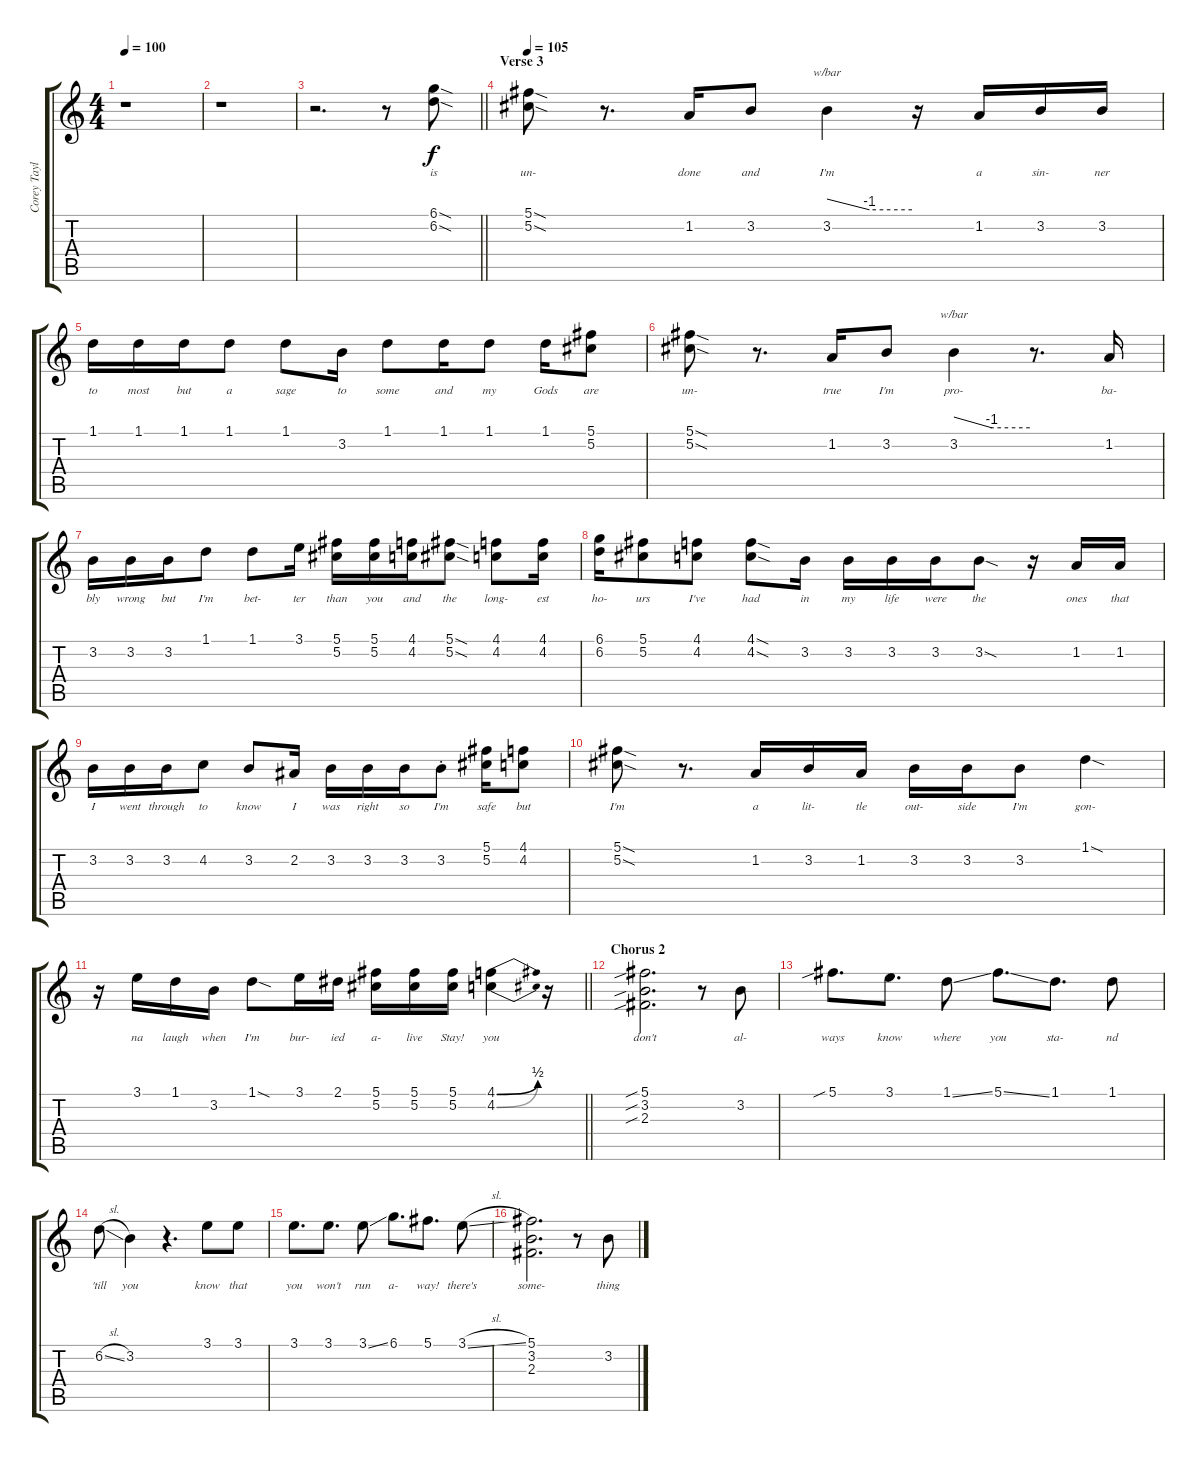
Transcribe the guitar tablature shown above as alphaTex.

\track ("Corey Taylor (Vocals)" "Corey Tayl") {instrument overdrivenguitar}
\staff {score tabs}
\tuning (Db4 Ab3 E3 B2 Gb2 B1) {hide}
\ts (4 4)
\tempo 100
\clef g2
\ks c
r.1{dy f} |
r.1 |
\barLineRight lightlight
r.2{d} r.8 (6.1{sod} 6.2{sod}).8{lyrics (0 "is") lyrics (1 "") lyrics (2 "") lyrics (3 "") lyrics (4 "")} |
\section ("" "Verse 3")
\tempo 105
(5.1{sod} 5.2{sod}).8{lyrics (0 "un-") lyrics (1 "") lyrics (2 "") lyrics (3 "") lyrics (4 "")} r.8{d} 1.2.16{lyrics (0 "done") lyrics (1 "") lyrics (2 "") lyrics (3 "") lyrics (4 "")} 3.2.8{lyrics (0 "and") lyrics (1 "") lyrics (2 "") lyrics (3 "") lyrics (4 "")} 3.2.4{tbe (custom default 0 0 30 -4 60 -4) lyrics (0 "I'm") lyrics (1 "") lyrics (2 "") lyrics (3 "") lyrics (4 "")} r.16 1.2.16{lyrics (0 "a") lyrics (1 "") lyrics (2 "") lyrics (3 "") lyrics (4 "")} 3.2.16{lyrics (0 "sin-") lyrics (1 "") lyrics (2 "") lyrics (3 "") lyrics (4 "")} 3.2.16{lyrics (0 "ner") lyrics (1 "") lyrics (2 "") lyrics (3 "") lyrics (4 "")} |
1.1.16{lyrics (0 "to") lyrics (1 "") lyrics (2 "") lyrics (3 "") lyrics (4 "")} 1.1.16{lyrics (0 "most") lyrics (1 "") lyrics (2 "") lyrics (3 "") lyrics (4 "")} 1.1.16{lyrics (0 "but") lyrics (1 "") lyrics (2 "") lyrics (3 "") lyrics (4 "")} 1.1.8{lyrics (0 "a") lyrics (1 "") lyrics (2 "") lyrics (3 "") lyrics (4 "")} 1.1.8{lyrics (0 "sage") lyrics (1 "") lyrics (2 "") lyrics (3 "") lyrics (4 "")} 3.2.16{lyrics (0 "to") lyrics (1 "") lyrics (2 "") lyrics (3 "") lyrics (4 "")} 1.1.8{lyrics (0 "some") lyrics (1 "") lyrics (2 "") lyrics (3 "") lyrics (4 "")} 1.1.16{lyrics (0 "and") lyrics (1 "") lyrics (2 "") lyrics (3 "") lyrics (4 "")} 1.1.8{lyrics (0 "my") lyrics (1 "") lyrics (2 "") lyrics (3 "") lyrics (4 "")} 1.1.16{lyrics (0 "Gods") lyrics (1 "") lyrics (2 "") lyrics (3 "") lyrics (4 "")} (5.1 5.2).8{lyrics (0 "are") lyrics (1 "") lyrics (2 "") lyrics (3 "") lyrics (4 "")} |
(5.1{sod} 5.2{sod}).8{lyrics (0 "un-") lyrics (1 "") lyrics (2 "") lyrics (3 "") lyrics (4 "")} r.8{d} 1.2.16{lyrics (0 "true") lyrics (1 "") lyrics (2 "") lyrics (3 "") lyrics (4 "")} 3.2.8{lyrics (0 "I'm") lyrics (1 "") lyrics (2 "") lyrics (3 "") lyrics (4 "")} 3.2.4{tbe (custom default 0 0 30 -4 60 -4) lyrics (0 "pro-") lyrics (1 "") lyrics (2 "") lyrics (3 "") lyrics (4 "")} r.8{d} 1.2.16{lyrics (0 "ba-") lyrics (1 "") lyrics (2 "") lyrics (3 "") lyrics (4 "")} |
3.2.16{lyrics (0 "bly") lyrics (1 "") lyrics (2 "") lyrics (3 "") lyrics (4 "")} 3.2.16{lyrics (0 "wrong") lyrics (1 "") lyrics (2 "") lyrics (3 "") lyrics (4 "")} 3.2.16{lyrics (0 "but") lyrics (1 "") lyrics (2 "") lyrics (3 "") lyrics (4 "")} 1.1.8{lyrics (0 "I'm") lyrics (1 "") lyrics (2 "") lyrics (3 "") lyrics (4 "")} 1.1.8{lyrics (0 "bet-") lyrics (1 "") lyrics (2 "") lyrics (3 "") lyrics (4 "")} 3.1.16{lyrics (0 "ter") lyrics (1 "") lyrics (2 "") lyrics (3 "") lyrics (4 "")} (5.1 5.2).16{lyrics (0 "than") lyrics (1 "") lyrics (2 "") lyrics (3 "") lyrics (4 "")} (5.1 5.2).16{lyrics (0 "you") lyrics (1 "") lyrics (2 "") lyrics (3 "") lyrics (4 "")} (4.1 4.2).16{lyrics (0 "and") lyrics (1 "") lyrics (2 "") lyrics (3 "") lyrics (4 "")} (5.1{sod} 5.2{sod}).8{lyrics (0 "the") lyrics (1 "") lyrics (2 "") lyrics (3 "") lyrics (4 "")} (4.1 4.2).8{lyrics (0 "long-") lyrics (1 "") lyrics (2 "") lyrics (3 "") lyrics (4 "")} (4.1 4.2).16{lyrics (0 "est") lyrics (1 "") lyrics (2 "") lyrics (3 "") lyrics (4 "")} |
(6.1 6.2).16{lyrics (0 "ho-") lyrics (1 "") lyrics (2 "") lyrics (3 "") lyrics (4 "")} (5.1 5.2).8{lyrics (0 "urs") lyrics (1 "") lyrics (2 "") lyrics (3 "") lyrics (4 "")} (4.1 4.2).8{lyrics (0 "I've") lyrics (1 "") lyrics (2 "") lyrics (3 "") lyrics (4 "")} (4.1{sod} 4.2{sod}).8{lyrics (0 "had") lyrics (1 "") lyrics (2 "") lyrics (3 "") lyrics (4 "")} 3.2.16{lyrics (0 "in") lyrics (1 "") lyrics (2 "") lyrics (3 "") lyrics (4 "")} 3.2.16{lyrics (0 "my") lyrics (1 "") lyrics (2 "") lyrics (3 "") lyrics (4 "")} 3.2.16{lyrics (0 "life") lyrics (1 "") lyrics (2 "") lyrics (3 "") lyrics (4 "")} 3.2.16{lyrics (0 "were") lyrics (1 "") lyrics (2 "") lyrics (3 "") lyrics (4 "")} 3.2{sod}.8{lyrics (0 "the") lyrics (1 "") lyrics (2 "") lyrics (3 "") lyrics (4 "")} r.16 1.2.16{lyrics (0 "ones") lyrics (1 "") lyrics (2 "") lyrics (3 "") lyrics (4 "")} 1.2.16{lyrics (0 "that") lyrics (1 "") lyrics (2 "") lyrics (3 "") lyrics (4 "")} |
3.2.16{lyrics (0 "I") lyrics (1 "") lyrics (2 "") lyrics (3 "") lyrics (4 "")} 3.2.16{lyrics (0 "went") lyrics (1 "") lyrics (2 "") lyrics (3 "") lyrics (4 "")} 3.2.16{lyrics (0 "through") lyrics (1 "") lyrics (2 "") lyrics (3 "") lyrics (4 "")} 4.2.8{lyrics (0 "to") lyrics (1 "") lyrics (2 "") lyrics (3 "") lyrics (4 "")} 3.2.8{lyrics (0 "know") lyrics (1 "") lyrics (2 "") lyrics (3 "") lyrics (4 "")} 2.2.16{lyrics (0 "I") lyrics (1 "") lyrics (2 "") lyrics (3 "") lyrics (4 "")} 3.2.16{lyrics (0 "was") lyrics (1 "") lyrics (2 "") lyrics (3 "") lyrics (4 "")} 3.2.16{lyrics (0 "right") lyrics (1 "") lyrics (2 "") lyrics (3 "") lyrics (4 "")} 3.2.16{lyrics (0 "so") lyrics (1 "") lyrics (2 "") lyrics (3 "") lyrics (4 "")} 3.2{st}.8{lyrics (0 "I'm") lyrics (1 "") lyrics (2 "") lyrics (3 "") lyrics (4 "")} (5.1 5.2).16{lyrics (0 "safe") lyrics (1 "") lyrics (2 "") lyrics (3 "") lyrics (4 "")} (4.1 4.2).8{lyrics (0 "but") lyrics (1 "") lyrics (2 "") lyrics (3 "") lyrics (4 "")} |
(5.1{sod} 5.2{sod}).8{lyrics (0 "I'm") lyrics (1 "") lyrics (2 "") lyrics (3 "") lyrics (4 "")} r.8{d} 1.2.16{lyrics (0 "a") lyrics (1 "") lyrics (2 "") lyrics (3 "") lyrics (4 "")} 3.2.16{lyrics (0 "lit-") lyrics (1 "") lyrics (2 "") lyrics (3 "") lyrics (4 "")} 1.2.16{lyrics (0 "tle") lyrics (1 "") lyrics (2 "") lyrics (3 "") lyrics (4 "")} 3.2.16{lyrics (0 "out-") lyrics (1 "") lyrics (2 "") lyrics (3 "") lyrics (4 "")} 3.2.16{lyrics (0 "side") lyrics (1 "") lyrics (2 "") lyrics (3 "") lyrics (4 "")} 3.2.8{lyrics (0 "I'm") lyrics (1 "") lyrics (2 "") lyrics (3 "") lyrics (4 "")} 1.1{sod}.4{lyrics (0 "gon-") lyrics (1 "") lyrics (2 "") lyrics (3 "") lyrics (4 "")} |
\barLineRight lightlight
r.16 3.1.16{lyrics (0 "na") lyrics (1 "") lyrics (2 "") lyrics (3 "") lyrics (4 "")} 1.1.16{lyrics (0 "laugh") lyrics (1 "") lyrics (2 "") lyrics (3 "") lyrics (4 "")} 3.2.16{lyrics (0 "when") lyrics (1 "") lyrics (2 "") lyrics (3 "") lyrics (4 "")} 1.1{sod}.8{lyrics (0 "I'm") lyrics (1 "") lyrics (2 "") lyrics (3 "") lyrics (4 "")} 3.1.16{lyrics (0 "bur-") lyrics (1 "") lyrics (2 "") lyrics (3 "") lyrics (4 "")} 2.1.16{lyrics (0 "ied") lyrics (1 "") lyrics (2 "") lyrics (3 "") lyrics (4 "")} (5.1 5.2).16{lyrics (0 "a-") lyrics (1 "") lyrics (2 "") lyrics (3 "") lyrics (4 "")} (5.1 5.2).16{lyrics (0 "live") lyrics (1 "") lyrics (2 "") lyrics (3 "") lyrics (4 "")} (5.1 5.2).16{lyrics (0 "Stay!") lyrics (1 "") lyrics (2 "") lyrics (3 "") lyrics (4 "")} (4.1{be (bend 0 0 60 2)} 4.2{be (bend 0 0 60 2)}).4{lyrics (0 "you") lyrics (1 "") lyrics (2 "") lyrics (3 "") lyrics (4 "")} r.16 |
\section ("" "Chorus 2")
(5.1{sib} 3.2{sib} 2.3{sib}).2{d lyrics (0 "don't") lyrics (1 "") lyrics (2 "") lyrics (3 "") lyrics (4 "")} r.8 3.2.8{lyrics (0 "al-") lyrics (1 "") lyrics (2 "") lyrics (3 "") lyrics (4 "")} |
5.1{sib}.8{d lyrics (0 "ways") lyrics (1 "") lyrics (2 "") lyrics (3 "") lyrics (4 "")} 3.1.8{d lyrics (0 "know") lyrics (1 "") lyrics (2 "") lyrics (3 "") lyrics (4 "")} 1.1{ss}.8{lyrics (0 "where") lyrics (1 "") lyrics (2 "") lyrics (3 "") lyrics (4 "")} 5.1{ss}.8{d lyrics (0 "you") lyrics (1 "") lyrics (2 "") lyrics (3 "") lyrics (4 "")} 1.1.8{d lyrics (0 "sta-") lyrics (1 "") lyrics (2 "") lyrics (3 "") lyrics (4 "")} 1.1.8{lyrics (0 "nd") lyrics (1 "") lyrics (2 "") lyrics (3 "") lyrics (4 "")} |
6.2{sl}.8{lyrics (0 "'till") lyrics (1 "") lyrics (2 "") lyrics (3 "") lyrics (4 "")} 3.2.4{lyrics (0 "you") lyrics (1 "") lyrics (2 "") lyrics (3 "") lyrics (4 "")} r.4{d} 3.1.8{lyrics (0 "know") lyrics (1 "") lyrics (2 "") lyrics (3 "") lyrics (4 "")} 3.1.8{lyrics (0 "that") lyrics (1 "") lyrics (2 "") lyrics (3 "") lyrics (4 "")} |
3.1.8{d lyrics (0 "you") lyrics (1 "") lyrics (2 "") lyrics (3 "") lyrics (4 "")} 3.1.8{d lyrics (0 "won't") lyrics (1 "") lyrics (2 "") lyrics (3 "") lyrics (4 "")} 3.1{ss}.8{lyrics (0 "run") lyrics (1 "") lyrics (2 "") lyrics (3 "") lyrics (4 "")} 6.1.8{d lyrics (0 "a-") lyrics (1 "") lyrics (2 "") lyrics (3 "") lyrics (4 "")} 5.1.8{d lyrics (0 "way!") lyrics (1 "") lyrics (2 "") lyrics (3 "") lyrics (4 "")} 3.1{sl}.8{lyrics (0 "there's") lyrics (1 "") lyrics (2 "") lyrics (3 "") lyrics (4 "")} |
(5.1 3.2 2.3).2{d lyrics (0 "some-") lyrics (1 "") lyrics (2 "") lyrics (3 "") lyrics (4 "")} r.8 3.2.8{lyrics (0 "thing") lyrics (1 "") lyrics (2 "") lyrics (3 "") lyrics (4 "")}
